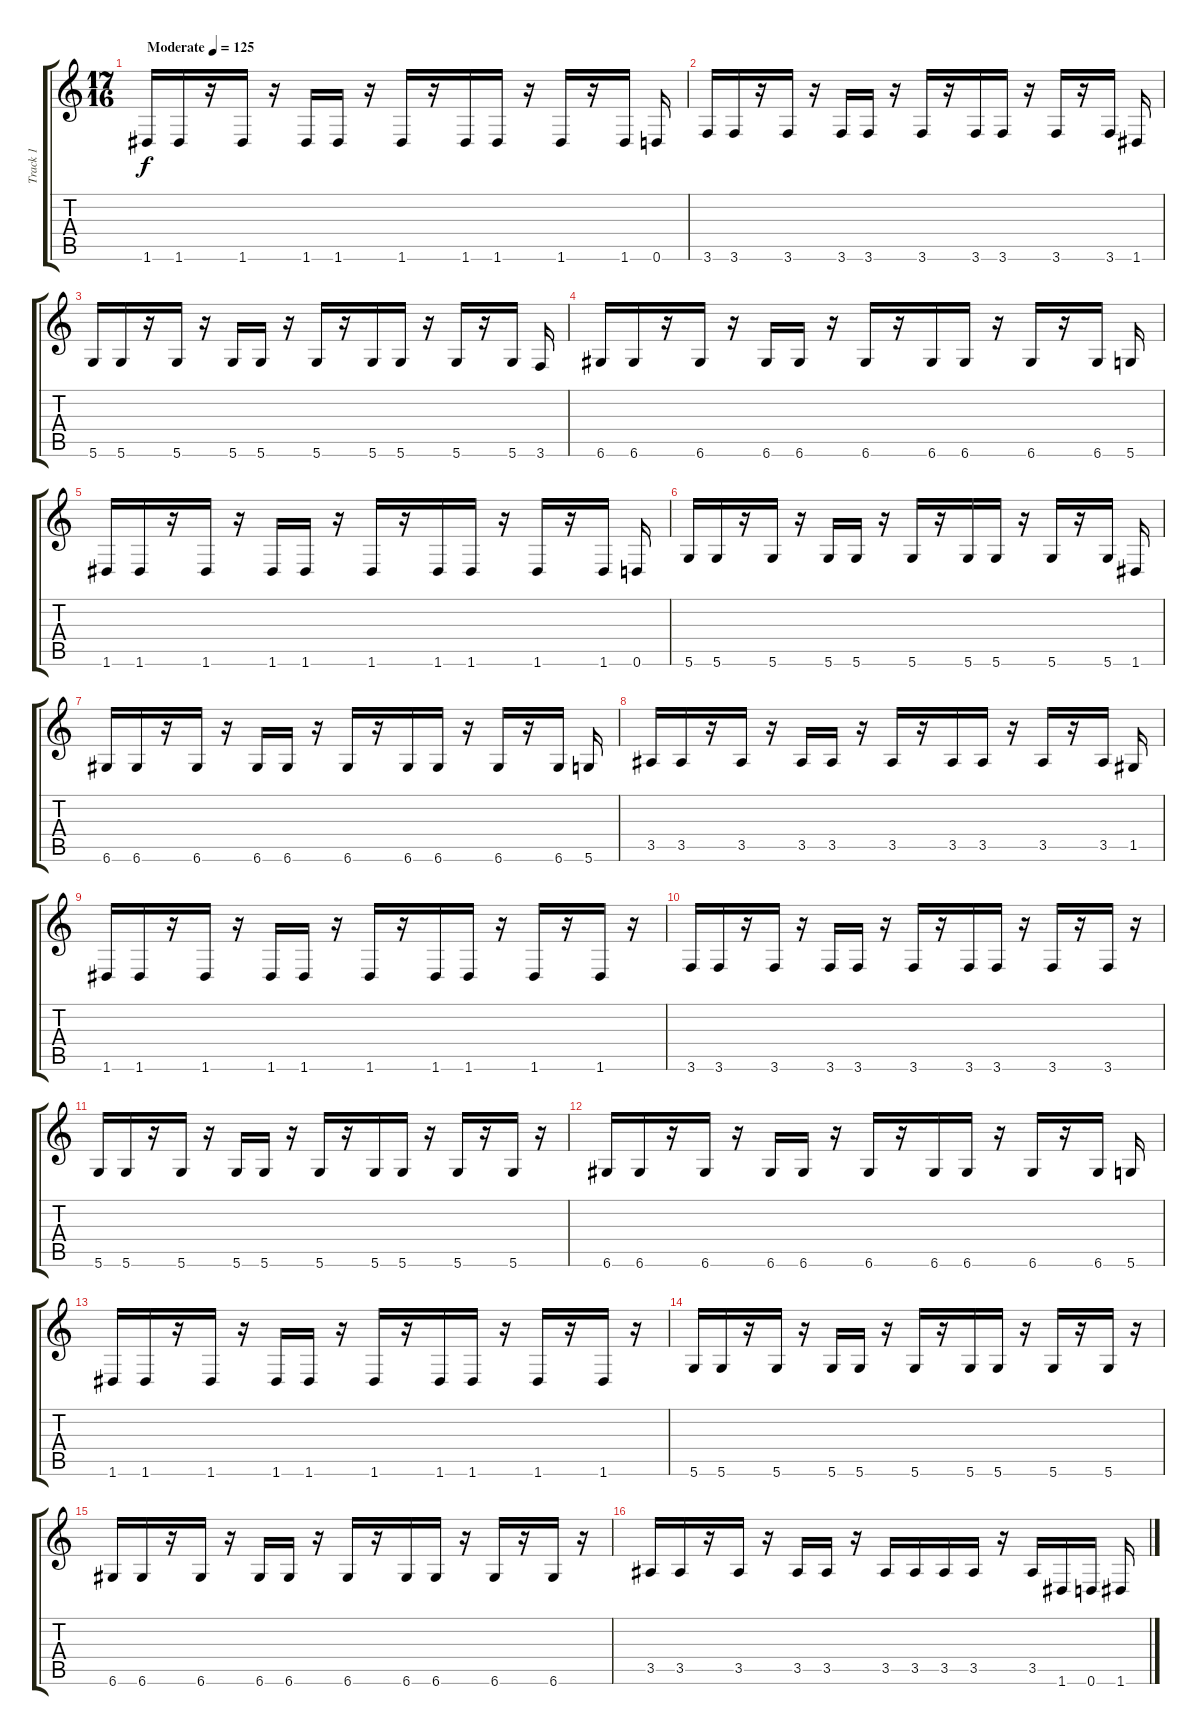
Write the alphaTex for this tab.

\track ("Track 1" "Track 1") {instrument distortionguitar}
\staff {score tabs}
\tuning (D4 A3 F3 C3 G2 D2) {hide}
\ts (17 16)
\tempo (125 "Moderate")
\clef g2
\ks c
1.6.16{dy f instrument distortionguitar} 1.6.16 r.16 1.6.16 r.16 1.6.16 1.6.16 r.16 1.6.16 r.16 1.6.16 1.6.16 r.16 1.6.16 r.16 1.6.16 0.6.16 |
3.6.16 3.6.16 r.16 3.6.16 r.16 3.6.16 3.6.16 r.16 3.6.16 r.16 3.6.16 3.6.16 r.16 3.6.16 r.16 3.6.16 1.6.16 |
5.6.16 5.6.16 r.16 5.6.16 r.16 5.6.16 5.6.16 r.16 5.6.16 r.16 5.6.16 5.6.16 r.16 5.6.16 r.16 5.6.16 3.6.16 |
6.6.16 6.6.16 r.16 6.6.16 r.16 6.6.16 6.6.16 r.16 6.6.16 r.16 6.6.16 6.6.16 r.16 6.6.16 r.16 6.6.16 5.6.16 |
1.6.16 1.6.16 r.16 1.6.16 r.16 1.6.16 1.6.16 r.16 1.6.16 r.16 1.6.16 1.6.16 r.16 1.6.16 r.16 1.6.16 0.6.16 |
5.6.16 5.6.16 r.16 5.6.16 r.16 5.6.16 5.6.16 r.16 5.6.16 r.16 5.6.16 5.6.16 r.16 5.6.16 r.16 5.6.16 1.6.16 |
6.6.16 6.6.16 r.16 6.6.16 r.16 6.6.16 6.6.16 r.16 6.6.16 r.16 6.6.16 6.6.16 r.16 6.6.16 r.16 6.6.16 5.6.16 |
3.5.16 3.5.16 r.16 3.5.16 r.16 3.5.16 3.5.16 r.16 3.5.16 r.16 3.5.16 3.5.16 r.16 3.5.16 r.16 3.5.16 1.5.16 |
1.6.16 1.6.16 r.16 1.6.16 r.16 1.6.16 1.6.16 r.16 1.6.16 r.16 1.6.16 1.6.16 r.16 1.6.16 r.16 1.6.16 r.16 |
3.6.16 3.6.16 r.16 3.6.16 r.16 3.6.16 3.6.16 r.16 3.6.16 r.16 3.6.16 3.6.16 r.16 3.6.16 r.16 3.6.16 r.16 |
5.6.16 5.6.16 r.16 5.6.16 r.16 5.6.16 5.6.16 r.16 5.6.16 r.16 5.6.16 5.6.16 r.16 5.6.16 r.16 5.6.16 r.16 |
6.6.16 6.6.16 r.16 6.6.16 r.16 6.6.16 6.6.16 r.16 6.6.16 r.16 6.6.16 6.6.16 r.16 6.6.16 r.16 6.6.16 5.6.16 |
1.6.16 1.6.16 r.16 1.6.16 r.16 1.6.16 1.6.16 r.16 1.6.16 r.16 1.6.16 1.6.16 r.16 1.6.16 r.16 1.6.16 r.16 |
5.6.16 5.6.16 r.16 5.6.16 r.16 5.6.16 5.6.16 r.16 5.6.16 r.16 5.6.16 5.6.16 r.16 5.6.16 r.16 5.6.16 r.16 |
6.6.16 6.6.16 r.16 6.6.16 r.16 6.6.16 6.6.16 r.16 6.6.16 r.16 6.6.16 6.6.16 r.16 6.6.16 r.16 6.6.16 r.16 |
3.5.16 3.5.16 r.16 3.5.16 r.16 3.5.16 3.5.16 r.16 3.5.16 3.5.16 3.5.16 3.5.16 r.16 3.5.16 1.6.16 0.6.16 1.6.16
